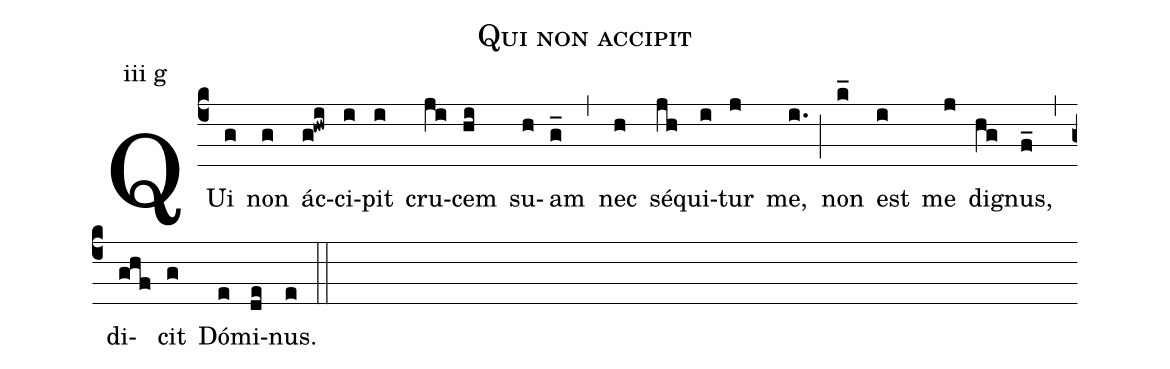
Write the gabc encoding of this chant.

name: Qui non accipit;
annotation: iii g;
mode: 3;
%%
(c4)
QUi(g) non(g) ác(g!hwi)ci(i)pit(i) cru(ji)cem(hi) su(h)am(g_) (,)
nec(h) sé(jh)qui(i)tur(j) me,(i.) (;)
non(k_) est(i) me(j) di(hg)gnus,(f_) (,)
di(ghf)cit(g) Dó(e)mi(de)nus.(e) (::)
